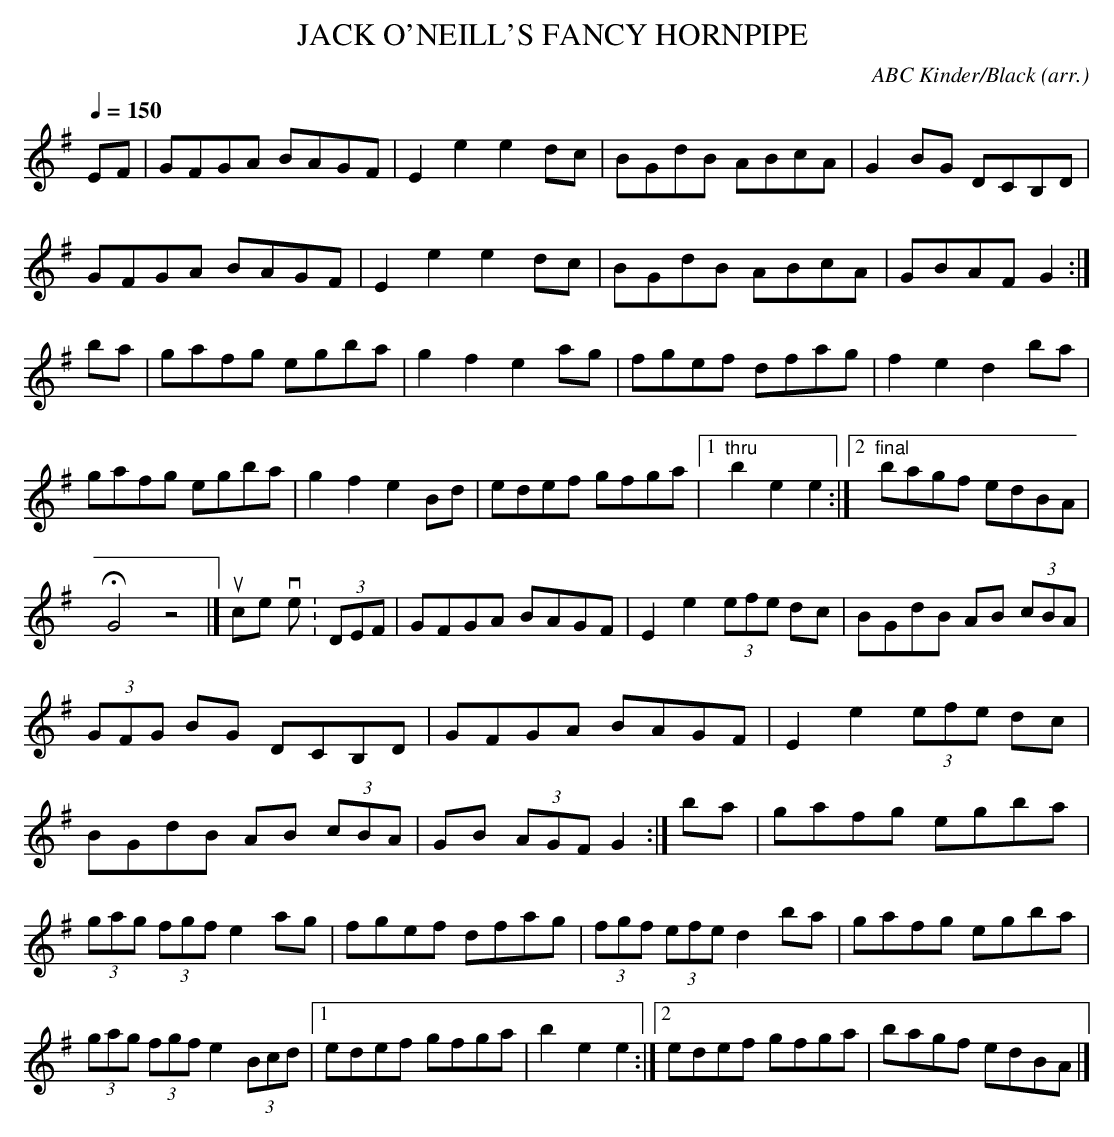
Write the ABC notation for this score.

X:1
T:JACK O'NEILL'S FANCY HORNPIPE \
C:ABC Kinder/Black (arr.)\
Q:1/4=150\
M:4/4\
L:1/8\
K:G\
EF|GFGA BAGF|E2e2 e2dc|BGdB ABcA|G2BG DCB,D|\
GFGA BAGF|E2e2 e2dc|BGdB ABcA|GBAF G2:|\
ba|gafg egba|g2f2 e2ag|fgef dfag|f2e2 d2ba|\
gafg egba|g2f2 e2Bd|edef gfga|1 "thru"b2e2e2:|\
[2 "final"bagf edBA|HG4z4|]\
\
\
source version:\
(3DEF|GFGA BAGF|E2 e2 (3efe dc|BGdB AB (3cBA|(3GFG BG DCB,D|\
GFGA BAGF|E2 e2 (3efe dc|BGdB AB (3cBA|GB (3AGF G2:|\
ba|gafg egba|(3gag (3fgf e2 ag|fgef dfag|(3fgf (3efe d2 ba|\
gafg egba|(3gag (3fgf e2 (3Bcd|1 edef gfga|b2 e2 e2:|2 edef gfga|\\
bagf edBA|]\
\
\
